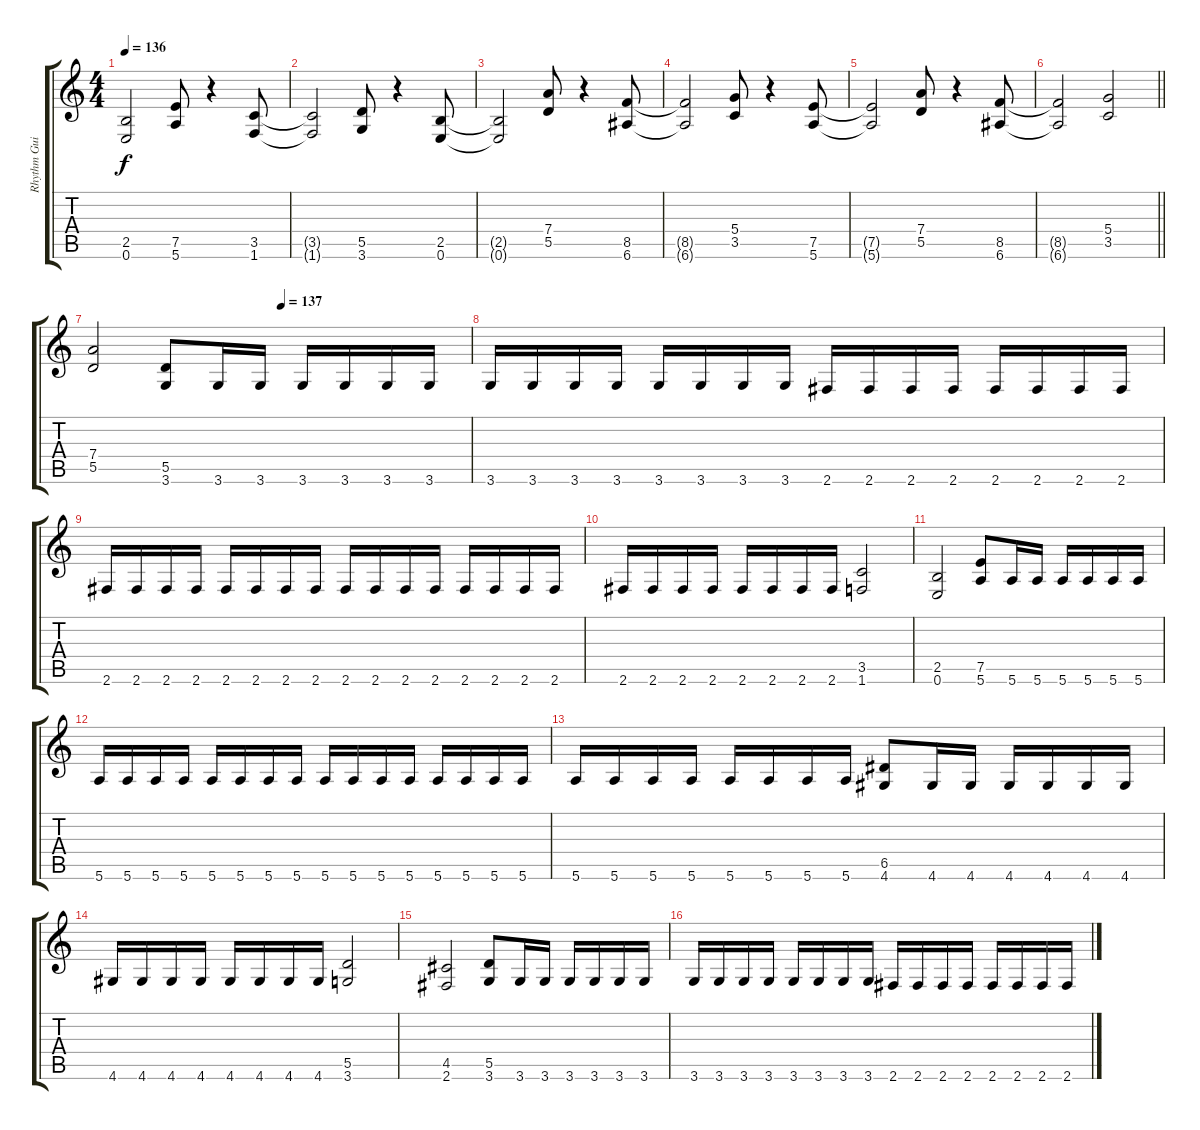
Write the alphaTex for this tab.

\track ("Rhythm Guitar" "Rhythm Gui") {instrument overdrivenguitar}
\staff {score tabs}
\tuning (E4 B3 G3 D3 A2 E2) {hide}
\ts (4 4)
\tempo 136
\clef g2
\ks c
(2.5{t} 0.6{t}).2{dy f} (7.5 5.6).8 r.4 (3.5 1.6).8 |
(3.5{t} 1.6{t}).2 (5.5 3.6).8 r.4 (2.5 0.6).8 |
(2.5{t} 0.6{t}).2 (7.4 5.5).8 r.4 (8.5 6.6).8 |
(8.5{t} 6.6{t}).2 (5.4 3.5).8 r.4 (7.5 5.6).8 |
(7.5{t} 5.6{t}).2 (7.4 5.5).8 r.4 (8.5 6.6).8 |
\barLineRight lightlight
(8.5{t} 6.6{t}).2 (5.4 3.5).2 |
\section ("" "")
\tempo (137 0.5)
(7.4 5.5).2 (5.5 3.6).8 3.6.16 3.6.16 3.6.16 3.6.16 3.6.16 3.6.16 |
3.6.16 3.6.16 3.6.16 3.6.16 3.6.16 3.6.16 3.6.16 3.6.16 2.6.16 2.6.16 2.6.16 2.6.16 2.6.16 2.6.16 2.6.16 2.6.16 |
2.6.16 2.6.16 2.6.16 2.6.16 2.6.16 2.6.16 2.6.16 2.6.16 2.6.16 2.6.16 2.6.16 2.6.16 2.6.16 2.6.16 2.6.16 2.6.16 |
2.6.16 2.6.16 2.6.16 2.6.16 2.6.16 2.6.16 2.6.16 2.6.16 (3.5 1.6).2 |
(2.5 0.6).2 (7.5 5.6).8 5.6.16 5.6.16 5.6.16 5.6.16 5.6.16 5.6.16 |
5.6.16 5.6.16 5.6.16 5.6.16 5.6.16 5.6.16 5.6.16 5.6.16 5.6.16 5.6.16 5.6.16 5.6.16 5.6.16 5.6.16 5.6.16 5.6.16 |
5.6.16 5.6.16 5.6.16 5.6.16 5.6.16 5.6.16 5.6.16 5.6.16 (6.5 4.6).8 4.6.16 4.6.16 4.6.16 4.6.16 4.6.16 4.6.16 |
4.6.16 4.6.16 4.6.16 4.6.16 4.6.16 4.6.16 4.6.16 4.6.16 (5.5 3.6).2 |
(4.5 2.6).2 (5.5 3.6).8 3.6.16 3.6.16 3.6.16 3.6.16 3.6.16 3.6.16 |
3.6.16 3.6.16 3.6.16 3.6.16 3.6.16 3.6.16 3.6.16 3.6.16 2.6.16 2.6.16 2.6.16 2.6.16 2.6.16 2.6.16 2.6.16 2.6.16
